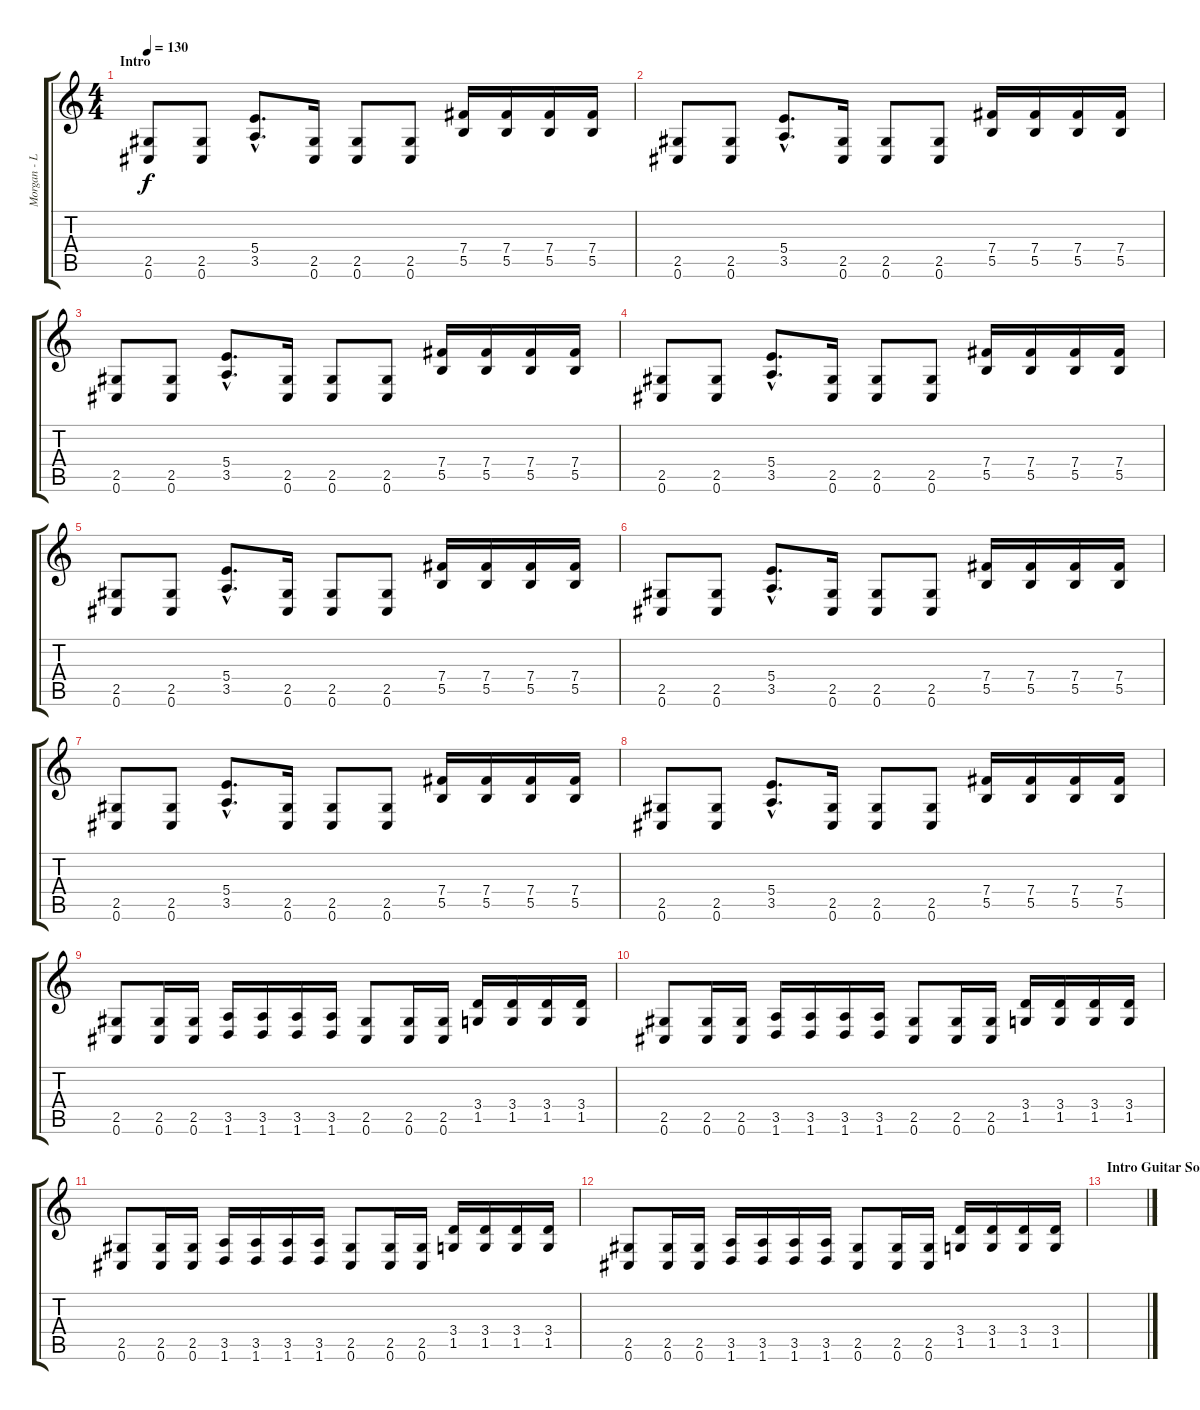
\track ("Morgan - Lead Guitar" "Morgan - L") {instrument distortionguitar}
\staff {score tabs}
\tuning (Db4 Ab3 E3 B2 Gb2 Db2) {hide}
\ts (4 4)
\section ("" "Intro")
\tempo 130
\clef g2
\ks c
(2.5 0.6).8{dy f instrument distortionguitar} (2.5 0.6).8 (5.4{hac} 3.5{hac}).8{d} (2.5 0.6).16 (2.5 0.6).8 (2.5 0.6).8 (7.4 5.5).16 (7.4 5.5).16 (7.4 5.5).16 (7.4 5.5).16 |
(2.5 0.6).8 (2.5 0.6).8 (5.4{hac} 3.5{hac}).8{d} (2.5 0.6).16 (2.5 0.6).8 (2.5 0.6).8 (7.4 5.5).16 (7.4 5.5).16 (7.4 5.5).16 (7.4 5.5).16 |
(2.5 0.6).8 (2.5 0.6).8 (5.4{hac} 3.5{hac}).8{d} (2.5 0.6).16 (2.5 0.6).8 (2.5 0.6).8 (7.4 5.5).16 (7.4 5.5).16 (7.4 5.5).16 (7.4 5.5).16 |
(2.5 0.6).8 (2.5 0.6).8 (5.4{hac} 3.5{hac}).8{d} (2.5 0.6).16 (2.5 0.6).8 (2.5 0.6).8 (7.4 5.5).16 (7.4 5.5).16 (7.4 5.5).16 (7.4 5.5).16 |
(2.5 0.6).8 (2.5 0.6).8 (5.4{hac} 3.5{hac}).8{d} (2.5 0.6).16 (2.5 0.6).8 (2.5 0.6).8 (7.4 5.5).16 (7.4 5.5).16 (7.4 5.5).16 (7.4 5.5).16 |
(2.5 0.6).8 (2.5 0.6).8 (5.4{hac} 3.5{hac}).8{d} (2.5 0.6).16 (2.5 0.6).8 (2.5 0.6).8 (7.4 5.5).16 (7.4 5.5).16 (7.4 5.5).16 (7.4 5.5).16 |
(2.5 0.6).8 (2.5 0.6).8 (5.4{hac} 3.5{hac}).8{d} (2.5 0.6).16 (2.5 0.6).8 (2.5 0.6).8 (7.4 5.5).16 (7.4 5.5).16 (7.4 5.5).16 (7.4 5.5).16 |
(2.5 0.6).8 (2.5 0.6).8 (5.4{hac} 3.5{hac}).8{d} (2.5 0.6).16 (2.5 0.6).8 (2.5 0.6).8 (7.4 5.5).16 (7.4 5.5).16 (7.4 5.5).16 (7.4 5.5).16 |
(2.5 0.6).8 (2.5 0.6).16 (2.5 0.6).16 (3.5 1.6).16 (3.5 1.6).16 (3.5 1.6).16 (3.5 1.6).16 (2.5 0.6).8 (2.5 0.6).16 (2.5 0.6).16 (3.4 1.5).16 (3.4 1.5).16 (3.4 1.5).16 (3.4 1.5).16 |
(2.5 0.6).8 (2.5 0.6).16 (2.5 0.6).16 (3.5 1.6).16 (3.5 1.6).16 (3.5 1.6).16 (3.5 1.6).16 (2.5 0.6).8 (2.5 0.6).16 (2.5 0.6).16 (3.4 1.5).16 (3.4 1.5).16 (3.4 1.5).16 (3.4 1.5).16 |
(2.5 0.6).8 (2.5 0.6).16 (2.5 0.6).16 (3.5 1.6).16 (3.5 1.6).16 (3.5 1.6).16 (3.5 1.6).16 (2.5 0.6).8 (2.5 0.6).16 (2.5 0.6).16 (3.4 1.5).16 (3.4 1.5).16 (3.4 1.5).16 (3.4 1.5).16 |
(2.5 0.6).8 (2.5 0.6).16 (2.5 0.6).16 (3.5 1.6).16 (3.5 1.6).16 (3.5 1.6).16 (3.5 1.6).16 (2.5 0.6).8 (2.5 0.6).16 (2.5 0.6).16 (3.4 1.5).16 (3.4 1.5).16 (3.4 1.5).16 (3.4 1.5).16 |
\section ("" "Intro Guitar Solo")
